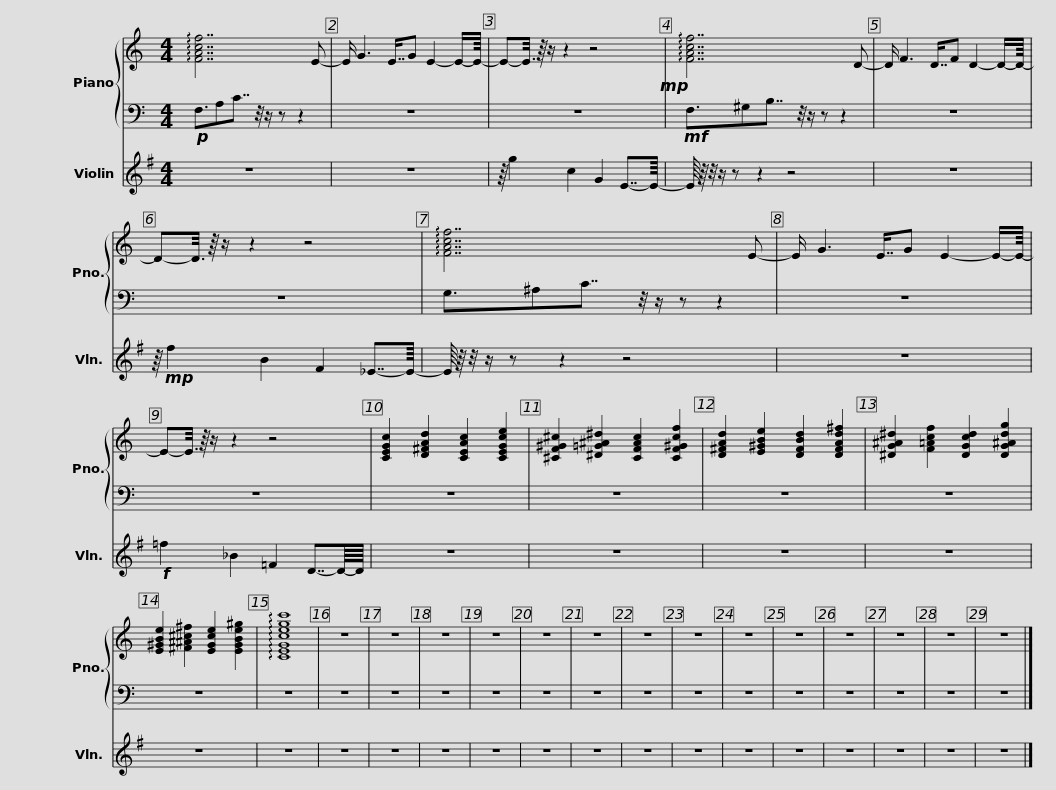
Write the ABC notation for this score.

X:1
%%score { 1 | 2 } 3
L:1/8
M:4/4
I:linebreak $
K:C
V:1 treble
V:2 bass
V:3 treble
V:1
 !arpeggio![FAcf]7 E- | E/ G3 E7/8G E2- E/-E/8- | E-E3/8 z/8 z/ z2 z4!mp! |$ !arpeggio![FAcf]7 D- | D/ F3 D7/8F D2- D/-D/8- | %5
 D-D3/8 z/8 z/ z2 z4 |$ !arpeggio![FAcf]7 E- | E/ G3 E7/8G E2- E/-E/8- | E-E3/8 z/8 z/ z2 z4 | [CEGc]2 [D^FAd]2 [CEAc]2 [CEGce]2 |$ %10
 [^CF^G^c]2 [^D=G^A^d]2 [CFAc]2 [CF^Gcf]2 | [D^FAd]2 [E^GBe]2 [DFBd]2 [DFAd^f]2 | [^DG^A^d]2 [F=Acf]2 [DGcd]2 [DG^Adg]2 | [E^GBe]2 [^F^A^c^f]2 [EGce]2 [EGBe^g]2 | !arpeggio![CEGcegc']8 | %15
 z8 | z8 | z8 | z8 |$ z8 | %20
 z8 | z8 | z8 | z8 | z8 | %25
 z8 | z8 | z8 | z8 |] %29
V:2
!p! F,3/2A,C7/4 z/4 z/ z z2 | z8 | z8 |$!mf! F,3/2^G,B,7/4 z/4 z/ z z2 | z8 | %5
 z8 |$ G,3/2^A,C7/4 z/4 z/ z z2 | z8 | z8 | z8 |$ %10
 z8 | z8 | z8 | z8 | z8 | %15
 z8 | z8 | z8 | z8 |$ z8 | %20
 z8 | z8 | z8 | z8 | z8 | %25
 z8 | z8 | z8 | z8 |] %29
V:3
[K:G] z8 | z8 | z/8 g2 c2 G2 E7/4-E/8- |$ E/8 z/8 z/4 z/ z z2 z4 | z8 | %5
 z/8!mp! f2 B2 F2 _E7/4-E/8- |$ E/8 z/8 z/4 z/ z z2 z4 | z8 |!f! =f2 _B2 =F2 D7/4-D/8-D/8 | z8 |$ %10
 z8 | z8 | z8 | z8 | z8 | %15
 z8 | z8 | z8 | z8 |$ z8 | %20
 z8 | z8 | z8 | z8 | z8 | %25
 z8 | z8 | z8 | z8 |] %29
